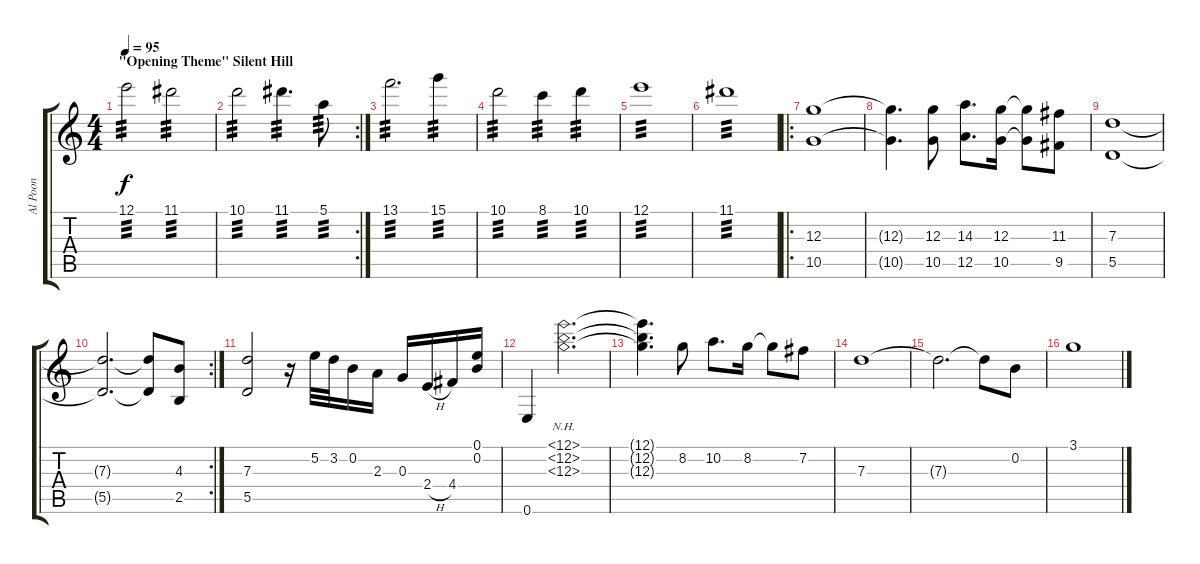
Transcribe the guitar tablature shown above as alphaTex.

\track ("Al Poon" "Al Poon") {instrument acousticguitarsteel}
\staff {score tabs}
\tuning (E4 B3 G3 D3 A2 E2) {hide}
\ts (4 4)
\section ("" "\"Opening Theme\" Silent Hill")
\tempo 95
\clef g2
\ks c
12.1.2{tp 3 dy f instrument acousticguitarsteel} 11.1.2{tp 3} |
\rc 2
10.1.2{tp 3} 11.1.4{d tp 3} 5.1.8{tp 3} |
13.1.2{d tp 3} 15.1.4{tp 3} |
10.1.2{tp 3} 8.1.4{tp 3} 10.1.4{tp 3} |
12.1.1{tp 3} |
11.1.1{tp 3} |
\ro
(12.3 10.5).1 |
(12.3{t} 10.5{t}).4{d} (12.3 10.5).8 (14.3 12.5).8{d} (12.3 10.5).16 (12.3{t} 10.5{t}).8 (11.3 9.5).8 |
(7.3 5.5).1 |
\rc 2
(7.3{t} 5.5{t}).2{d} (7.3{t} 5.5{t}).8 (4.3 2.5).8 |
(7.3 5.5).2 r.16 5.2.32 3.2.32 0.2.16 2.3.16 0.3.16 2.4{h}.16 4.4.16 (0.1 0.2).16 |
0.6.4 (12.1{nh} 12.2{nh} 12.3{nh}).2{d} |
(12.1{t} 12.2{t} 12.3{t}).4{d} 8.2.8 10.2.8{d} 8.2.16 8.2{t}.8 7.2.8 |
7.3.1 |
7.3{t}.2{d} 7.3{t}.8 0.2.8 |
3.1.1
